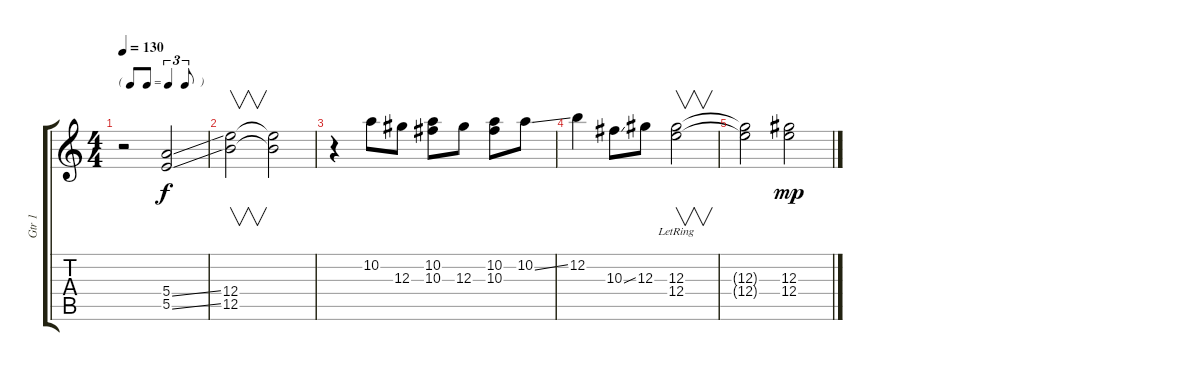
\track ("Gtr 1" "Gtr 1") {instrument distortionguitar}
\staff {score tabs}
\tuning (E4 B3 Ab3 E3 B2 E2) {hide}
\ts (4 4)
\tf triplet8th
\tempo 130
\clef g2
\ks c
r.2{dy f instrument distortionguitar} (5.4{ss} 5.5{ss}).2 |
(12.4 12.5).2{v} (12.4{t} 12.5{t}).2 |
r.4 10.2.8 12.3.8 (10.2 10.3).8 12.3.8 (10.2 10.3).8 10.2{ss}.8 |
12.2.4 10.3{ss}.8 12.3.8 (12.3{lr} 12.4{lr}).2{v} |
(12.3{t} 12.4{t}).2 (12.3 12.4).2{dy mp}
